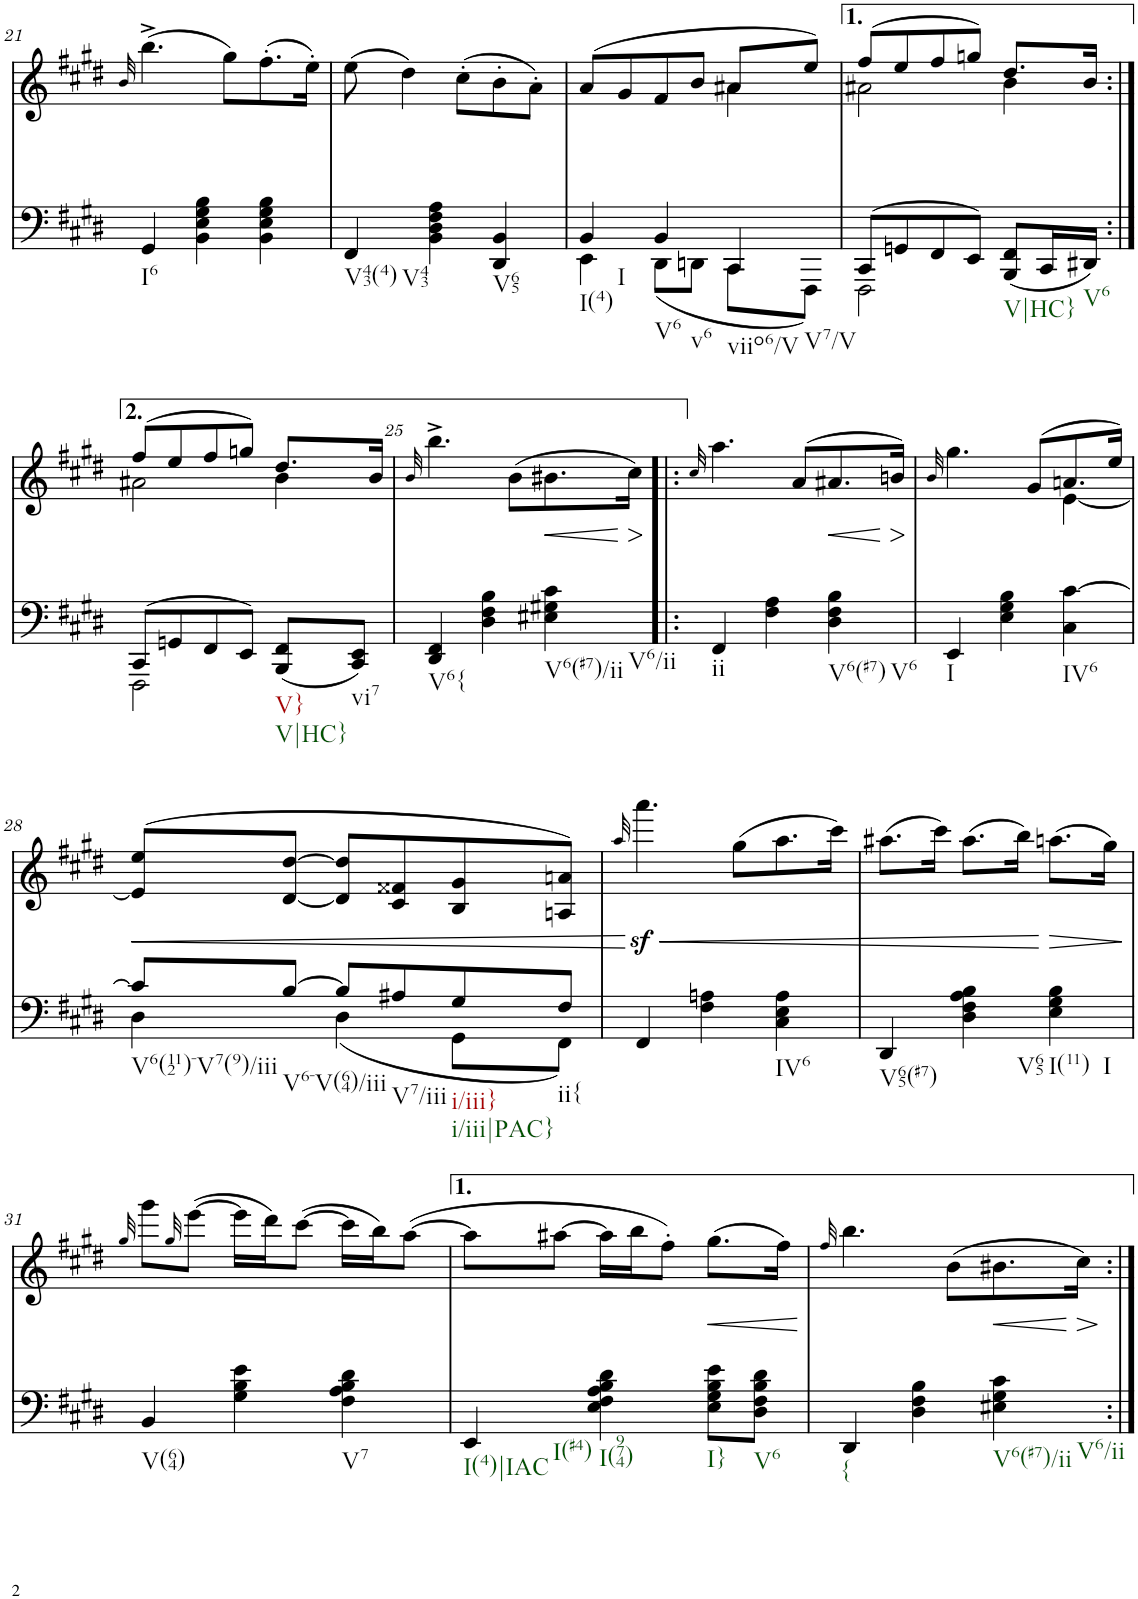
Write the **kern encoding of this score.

**kern	**kern	**dynam
*part2	*part1	*part1
*staff2	*staff1	*staff1
*I"Piano	*I"Piano	*
*I'Pno	*I'Pno	*
!!LO:PB:g=z
*clefF4	*clefG2	*
*k[f#c#g#d#]	*k[f#c#g#d#]	*
*E:	*E:	*
*M3/4	*M3/4	*
=21	=21	=21
.	32qb/	.
!LO:TX:b:t=I6	!	!
4GG#/	(4.bb^\	.
4BB\ 4E\ 4G#\ 4B\	.	.
.	8gg#\L)	.
4BB\ 4E\ 4G#\ 4B\	(8.ff#'\	.
.	16ee'\Jk)	.
=22	=22	=22
!LO:TX:b:t=V43(4)	!	!
!LO:TX:b:t=V43	!	!
4FF#/	(8ee\	.
.	4dd#\)	.
4BB\ 4D#\ 4F#\ 4A\	.	.
.	(8cc#'\L	.
!LO:TX:b:t=V65	!	!
4DD#/ 4BB/	8b'\	.
.	8a'\J)	.
=23	=23	=23
*^	*^	*
!LO:TX:b:t=I(4)	!	!	!	!
!LO:TX:b:t=I	!	!	!	!
4BB/	4EE\	(8a/L	2ryy	.
.	.	8g#/	.	.
!LO:TX:b:t=V6	!	!	!	!
!LO:TX:b:t=v6	!	!	!	!
4BB/	(<8DD#\L	8f#/	.	.
.	8DDn\J	8b/J	.	.
!LO:TX:b:t=viio6/V	!	!	!	!
8CC#\L	4CC#/	8a#X/L	4a#\	.
!LO:TX:b:t=V7/V	!	!	!	!
(8FFF#\J	.	8ee/J)	.	.
=24	=24	=24	=24	=24
8CC#/L	2FFF#\	(8ff#/L	2a#X\	.
8GGn/	.	8ee/	.	.
8FF#/	.	8ff#/	.	.
8EE/J)	.	8ggn/J)	.	.
!LO:TX:b:t=V|HC}	!	!	!	!
(<8BBB/ 8FF#/L	4ryy	8.dd#/L	4b\	.
16CC#/L	.	.	.	.
!LO:TX:b:t=V6	!	!	!	!
16DD#X/JJ)	.	16b/Jk	.	.
!!LO:LB:g=z	!!
=24X1:|!	=24X1:|!	=24X1:|!	=24X1:|!	=24X1:|!
(8CC#/L	2FFF#\	(8ff#/L	2a#X\	.
8GGn/	.	8ee/	.	.
8FF#/	.	8ff#/	.	.
8EE/J)	.	8ggn/J)	.	.
!LO:TX:b:t=V}	!	!	!	!
!LO:TX:b:t=V|HC}	!	!	!	!
(<8BBB/ 8FF#/L	4ryy	8.dd#/L	4b\	.
!LO:TX:b:t=vi7	!	!	!	!
8CC#/ 8EE/J)	.	.	.	.
.	.	16b/Jk	.	.
*v	*v	*	*	*
*	*v	*v	*
=25	=25	=25
.	32qb/	.
!LO:TX:b:t=V6{	!	!
4DD#/ 4FF#/	4.bb^\	.
4D#\ 4F#\ 4B\	.	.
.	(8b\L	.
!LO:TX:b:t=V6(#7)/ii	!	!
!LO:TX:b:t=V6/ii	!	!
!	!	!LO:HP:b
4E#X\ 4G#X\ 4c#\	8.b#X\	<
!	!	!LO:HP:n=1:b
.	16cc#\Jk)	[ >
.	.	]
=26!|:	=26!|:	=26!|:
.	32qcc#/	.
!LO:TX:b:t=ii	!	!
4FF#/	4.aa\	.
4F#\ 4A\	.	.
.	(>8a/L	.
!LO:TX:b:t=V6(#7)	!	!
!LO:TX:b:t=V6	!	!
!	!	!LO:HP:b
4D#\ 4F#\ 4B\	8.a#X/	<
!	!	!LO:HP:n=1:b
.	16bn/Jk)	[ >
.	.	]
=27	=27	=27
.	32qb/	.
*	*^	*
!LO:TX:b:t=I	!	!	!
4EE/	4.gg#\	2ryy	.
4E\ 4G#\ 4B\	.	.	.
.	(8g#/L	.	.
!LO:TX:b:t=IV6	!	!	!
4C#\ [>4c#\	8.an/	[4e\	.
.	16ee/Jk)	.	.
*	*v	*v	*
!!LO:LB:g=z
=28	=28	=28
*^	*	*
!LO:TX:b:t=V6(112)-V7(9)/iii	!	!	!
!	!	!	!LO:HP:b
8c#/L]	4D#\	(>8e/] 8ee/L	<
!LO:TX:b:t=V6-V(64)/iii	!	!	!
[8B/J	.	[8d#/ [8dd#/J	.
8B/L]	(4D#\	8d#/] 8dd#/]L	.
!LO:TX:b:t=V7/iii	!	!	!
8A#X/	.	8c#/ 8f##X/	.
!LO:TX:b:t=i/iii}	!	!	!
!LO:TX:b:t=i/iii|PAC}	!	!	!
8G#/	8GG#\L	8B/ 8g#/	.
!LO:TX:b:t=ii{	!	!	!
8F#/J	8FF#\J)	8An/ 8an/J)	.
*v	*v	*	*
.	.	[
=29	=29	=29
.	32qaa/	.
4FF#/	4.aaaz<\	.
4F#\ 4An\	.	.
.	(8gg#\L	.
!LO:TX:b:t=IV6	!	!
4C#\ 4E\ 4A\	8.aa\	.
.	16ccc#\Jk)	.
=30	=30	=30
!LO:TX:b:t=V65(#7)	!	!
4DD#/	(8.aa#X\L	.
.	16ccc#\Jk)	.
!LO:TX:b:t=V65	!	!
4D#\ 4F#\ 4A\ 4B\	(8.aa#\L	.
.	16bb\Jk)	.
!LO:TX:b:t=I(11)	!	!
!LO:TX:b:t=I	!	!
!	!	!LO:HP:b
4E\ 4G#\ 4B\	(8.aan\L	>
.	16gg#\Jk)	.
.	.	]
!!LO:LB:g=z
=31	=31	=31
.	32qgg#/	.
!LO:TX:b:t=V(64)	!	!
4BB/	8ggg#\L	.
.	32qgg#/	.
.	([8eee\J	.
4G#\ 4B\ 4e\	16eee\LL]	.
.	16ddd#\J)	.
.	([8ccc#\J	.
!LO:TX:b:t=V7	!	!
4F#\ 4A\ 4B\ 4d#\	16ccc#\LL]	.
.	16bb\J)	.
.	([8aa\J	.
=32	=32	=32
!LO:TX:b:t=I(4)|IAC	!	!
!LO:TX:b:t=I(#4)	!	!
4EE/	8aa\L]	.
.	[8aa#X\J	.
!LO:TX:b:t=I(974)	!	!
4E\ 4F#\ 4A\ 4B\ 4d#\	16aa#\LL]	.
.	16bb\J	.
.	8ff#'\J)	.
!LO:TX:b:t=I}	!	!
!	!	!LO:HP:b
8E\ 8G#\ 8B\ 8e\L	(8.gg#\L	<
!LO:TX:b:t=V6	!	!
8D#\ 8F#\ 8B\ 8d#\J	.	.
.	16ff#\Jk)	.
.	.	[
=32X2	=32X2	=32X2
.	32qff#/	.
!LO:TX:b:t={	!	!
4DD#/	4.bb\	.
4D#\ 4F#\ 4B\	.	.
.	(8b\L	.
!LO:TX:b:t=V6(#7)/ii	!	!
!LO:TX:b:t=V6/ii	!	!
!	!	!LO:HP:b
4E#X\ 4G#\ 4c#\	8.b#X\	<
!	!	!LO:HP:n=1:b
.	16cc#\Jk)	[ >
.	.	]
=:|!	=:|!	=:|!
*-	*-	*-
